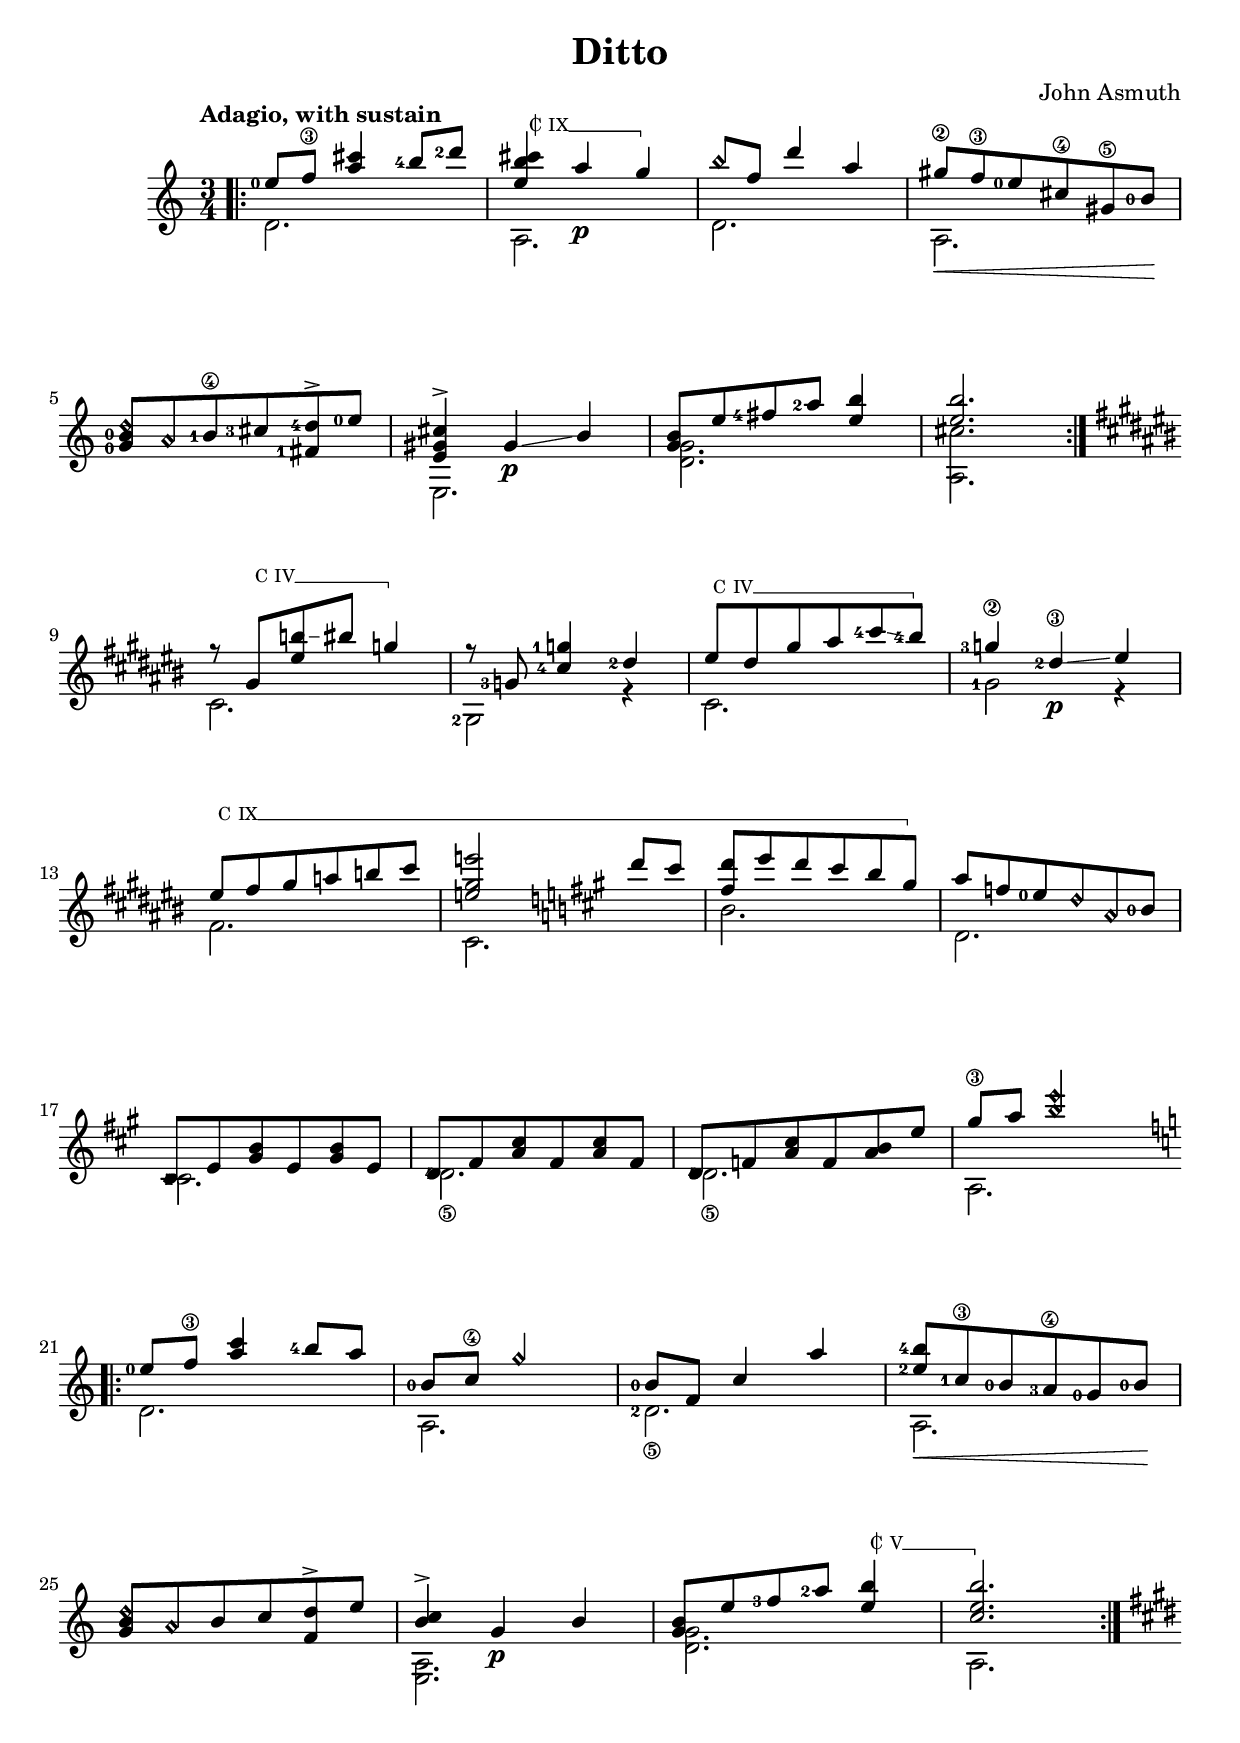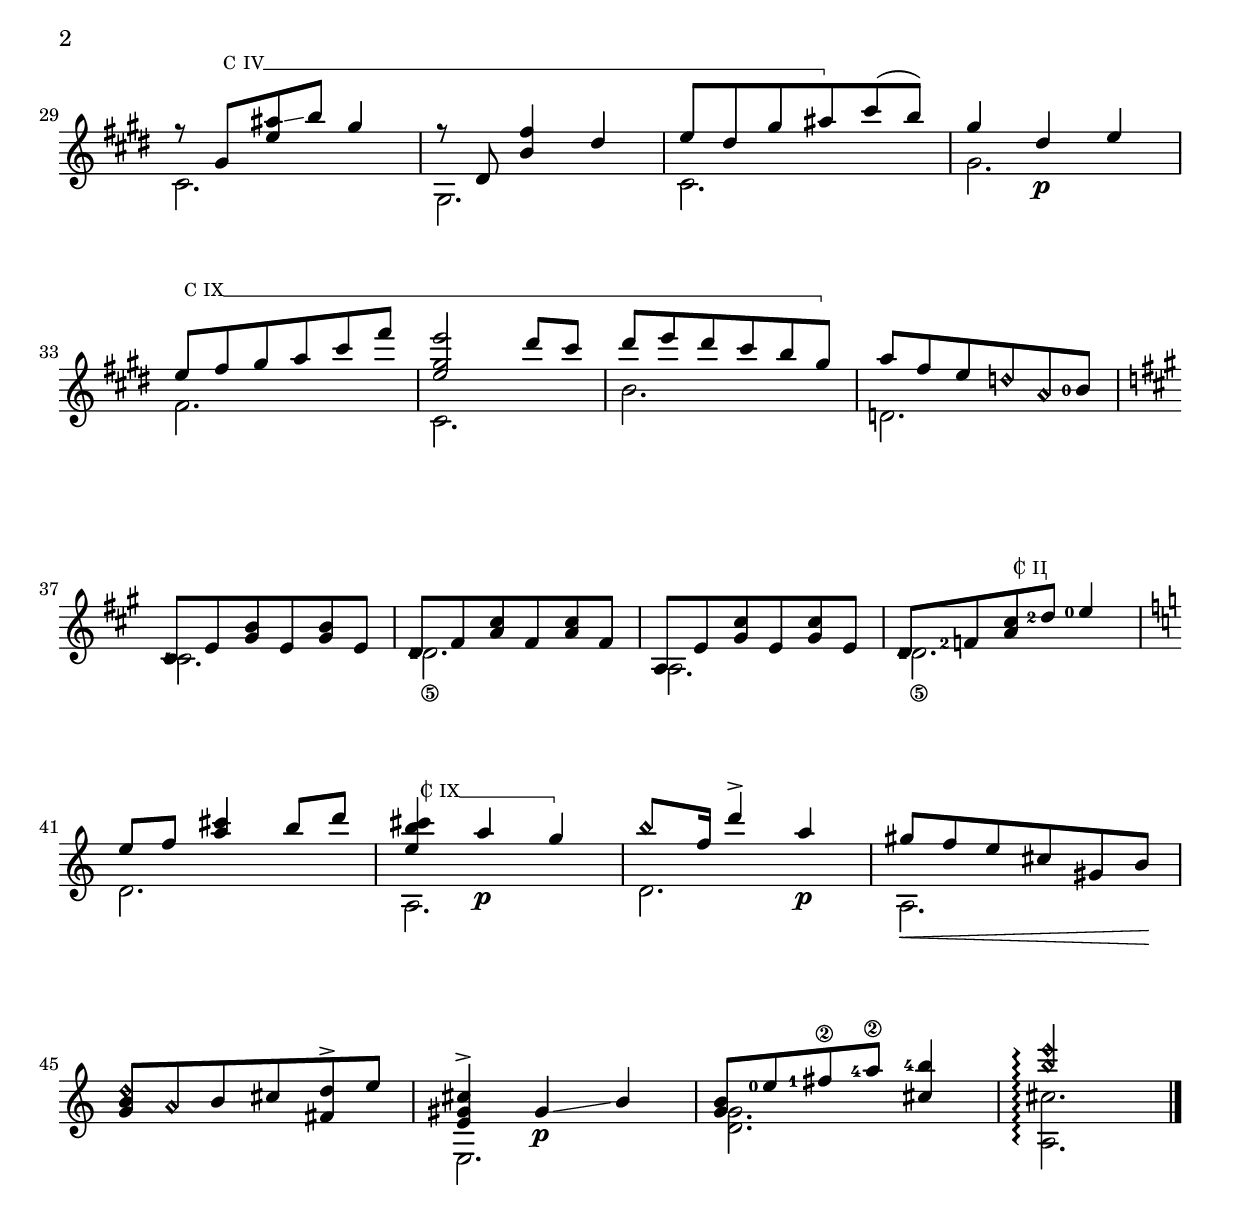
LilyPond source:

\version "2.18.2"
\header {
  title = "Ditto"
  composer = "John Asmuth"
}

\include "bbarred.ly"
#(define RH rightHandFinger)
\new Staff \with {
  \consists "Span_arpeggio_engraver"
}
<<
  {
    \time 3/4
    \key c \major
    \tempo "Adagio, with sustain"
    
    \set Staff.connectArpeggios = ##t
   
    <<
      \new Voice { \voiceOne
        \set fingeringOrientations = #'(left)
        
        \bar ".|:"
                
        <e''-0>8 <f''\3> <a'' cis'''>4 <b''-4>8 <d'''-2> | \bbarre #"IX" { <e'' b'' cis'''>4 a''\p g'' } |
        b''8\harmonic f'' d'''4 a'' | gis''8\2\< f''\3 <e''-0> cis''\4 gis'\5 <b'-0>\! |
        
        \break
        
        <g'-0 b'-0 d''\harmonic>8 a'\harmonic <b'-1\4> <cis''-3> <fis'-1 d''-4>-> <e''-0> | <e' gis' cis''>4-> gis'\p \glissando b' |
        <g' b'>8 e'' <fis''-4> <a''-2> <e'' b''>4 | <e'' b''>2. |
        
        
        \bar ":|."
        
        \break
        
        \key cis \major
        
        r8 \fbarre #"IV" { gis' <b'' eis''>8 \glissando bis'' g''4 } | r8 <g'-3> <cis''-4 g''-1>4 <dis''-2>4 |
        \fbarre #"IV" { eis''8 dis'' gis'' ais'' <cis'''-4> \glissando <bis''-4> } | <g''-3\2>4 <dis''-2\3>\p \glissando eis'' | 
        
        \break
    
        \fbarre #"IX" { eis''8 fis'' gis'' a'' b'' cis'''  | <e'' gis'' e'''>2  \key a \major d'''8 cis''' |
        <fis'' d'''>8 e''' d''' cis''' b'' gis'' } | a'' f'' <e''-0> d''\harmonic a'\harmonic <b'-0> | \break
        
        cis'8 e' <gis' b'> e' <gis' b'> e' | d'8 fis' <a' cis''> fis' <a' cis''> fis' | 
        d'8 f' <a' cis''> f' <a' b'> e'' | <gis''\3>8 a'' <b''\harmonic e'''\harmonic>2 |
         
        \break
        
        \key c \major
        
        \bar ".|:"
        
        <e''-0>8 f''\3 <a'' c'''>4 <b''-4>8 <a''> | <b'-0>8 c''\4 g''2\harmonic | <b'-0>8 <f'> c''4 a'' | <e''-2 b''-4>8\< <c''-1\3> <b'-0> <a'-3\4> <g'-0> <b'-0>\! | \break
        <g' b' d''\harmonic>8 a'\harmonic b' c'' <f' d''>-> e'' | <b' c''>4-> g'\p b' | <g' b'>8 e'' <f''-3> <a''-2> \bbarre #"V" { <e'' b''>4 | <c'' e'' b''>2. } | \break
        
        \bar ":|."
        
        \pageBreak	
        
        \key e \major
        
        r8 \fbarre #"IV" { gis' <ais'' e''> \glissando b'' gis''4 | r8 dis' <b' fis''>4 dis'' | e''8 dis'' gis'' ais'' } cis''' (b'') | gis''4 dis''\p e'' | \break
        \fbarre #"IX" { e''8 fis'' gis'' a'' cis''' fis''' | <e'' gis'' e'''>2 dis'''8 cis''' | dis'''8 e''' dis''' cis''' b'' gis'' } | a''8 fis'' e'' d''\harmonic a'\harmonic <b'-0> | \break
        
        \key a \major
        
        cis'8 e' <gis' b'> e' <gis' b'> e' | d'8 fis' <a' cis''> fis' <a' cis''> fis' | 
        a8 e' <gis' cis''> e' <gis' cis''> e' | d'8 <f'-2> \bbarre #"II" { <a' cis''> <d''-2> } <e''-0>4 |
        
        
        \break
        
        \key c \major
        
        <e''>8 <f''> <a'' cis'''>4 <b''>8 <d'''> | \bbarre #"IX" { <e'' b'' cis'''>4 a''\p g'' } | 
        b''8.\harmonic f''16 d'''4-> a''\p | gis''8\< f'' <e''> cis'' gis' <b'>\! |
        
        \break
        <g' b' d''\harmonic>8 a'\harmonic b' cis'' <fis' d''>-> e'' | <e' gis' cis''>4-> gis' \p \glissando b' |
        <g' b'>8 <e''-0> <fis''-1\2> <a''-4\2> <cis'' b''-4>4 | <b''\harmonic e'''\harmonic>2.\arpeggio |
        
        \bar "|."
      }
      \new Voice { \voiceTwo
        \set fingeringOrientations = #'(left)
        \set stringNumberOrientations = #'(down)
        
        d'2. | a2. |
        d'2. | a2. |
        
        s2. | e2. |
        <d' g'>2. | <a cis''>2. |
        
        cis'2. | <gis-2>2 r4 |
        cis'2. | <gis'-1>2 r4 |
        
        fis'2. | cis'2. |
        b'2. | d'2. |
        
        <cis'-4>2. | <d'-4\5>2. |
        <d'-4\5>2. |  a2. |
        
        d'2. | a2. | <d'-2\5>2. | a2. |
        s2. | <e a>2. | <d' g'>2. | <a>2. |
        
        cis'2. | gis2. | cis'2. | gis'2. |
        fis'2. | cis'2. | b'2. | <d'>2. |
        
        <cis'-4>2. | <d'-4\5>2. |
        a2. | <d'-4\5>2. | 
        
        d'2. | a2. |
        d'2. | a2. |
        
        s2. | e2. |
        <d' g'>2. | <a cis''>2.\arpeggio |
      }
    >>
    
    
   
    
  }
>>